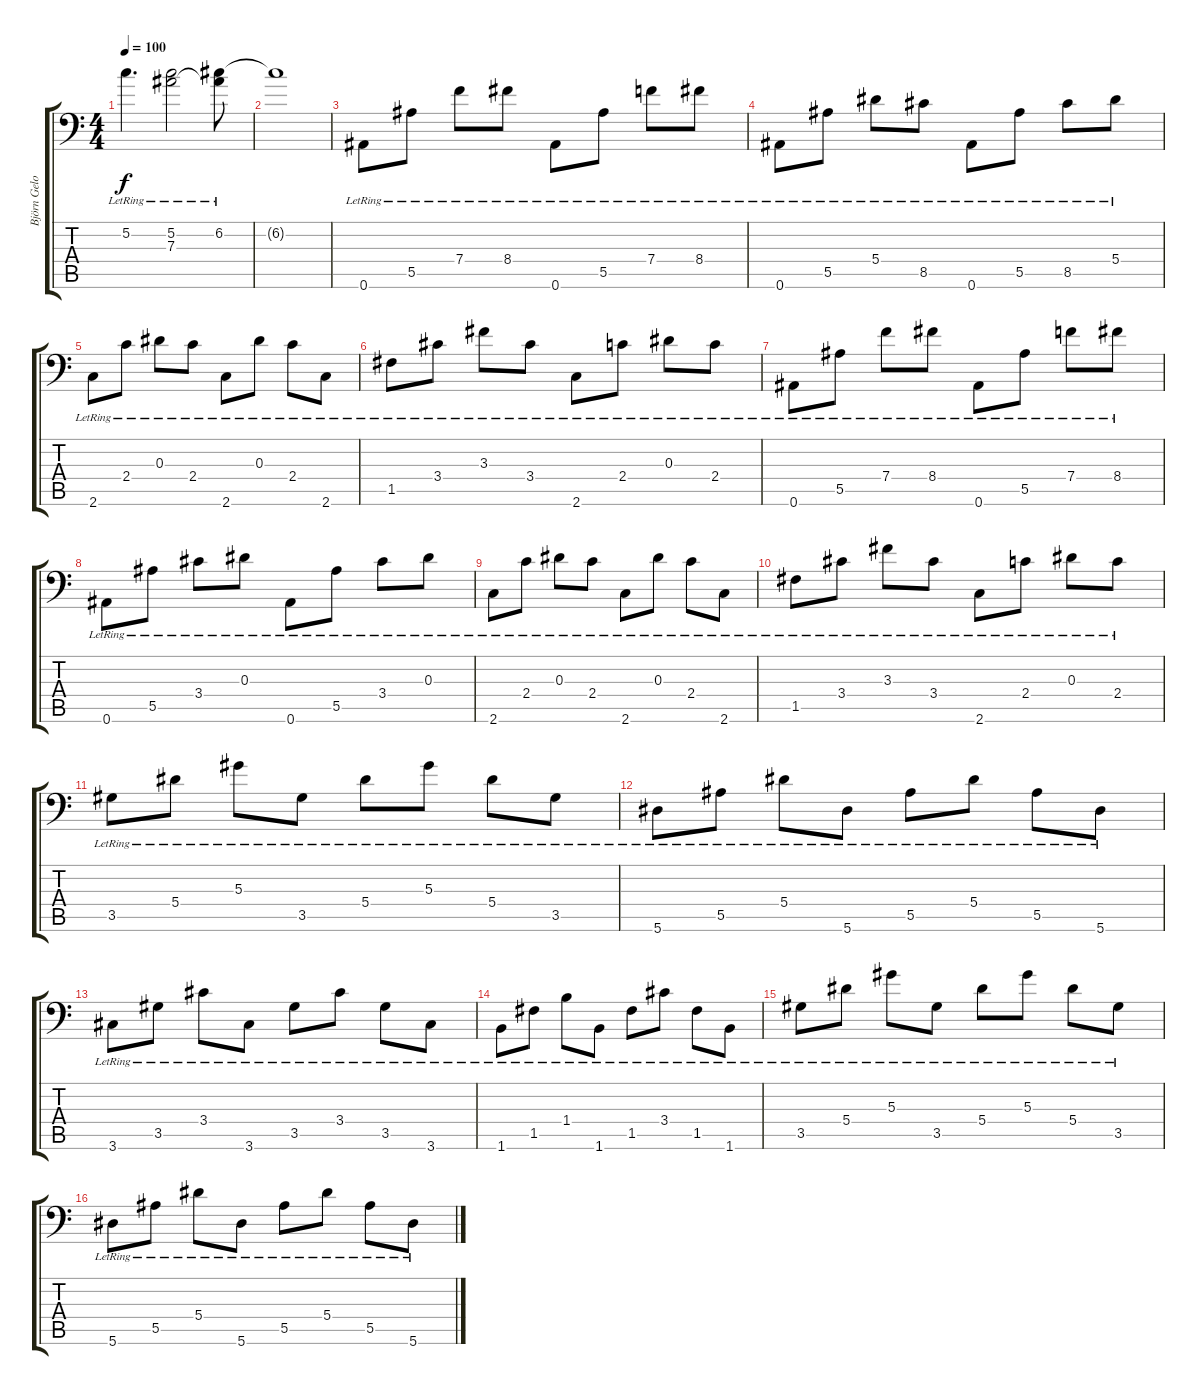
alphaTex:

\track ("Björn Gelotte" "Björn Gelo") {instrument distortionguitar}
\staff {score tabs}
\tuning (C4 G3 Eb3 Bb2 F2 Bb1) {hide}
\ts (4 4)
\tempo 100
\clef f4
\ks c
5.2{lr}.4{d dy f} (5.2{lr} 7.3{lr}).2 (6.2{lr} 7.3{t}).8 |
6.2{t}.1 |
0.6{lr}.8 5.5{lr}.8 7.4{lr}.8 8.4{lr}.8 0.6{lr}.8 5.5{lr}.8 7.4{lr}.8 8.4{lr}.8 |
0.6{lr}.8 5.5{lr}.8 5.4{lr}.8 8.5{lr}.8 0.6{lr}.8 5.5{lr}.8 8.5{lr}.8 5.4{lr}.8 |
2.6{lr}.8 2.4{lr}.8 0.3{lr}.8 2.4{lr}.8 2.6{lr}.8 0.3{lr}.8 2.4{lr}.8 2.6{lr}.8 |
1.5{lr}.8 3.4{lr}.8 3.3{lr}.8 3.4{lr}.8 2.6{lr}.8 2.4{lr}.8 0.3{lr}.8 2.4{lr}.8 |
0.6{lr}.8 5.5{lr}.8 7.4{lr}.8 8.4{lr}.8 0.6{lr}.8 5.5{lr}.8 7.4{lr}.8 8.4{lr}.8 |
0.6{lr}.8 5.5{lr}.8 3.4{lr}.8 0.3{lr}.8 0.6{lr}.8 5.5{lr}.8 3.4{lr}.8 0.3{lr}.8 |
2.6{lr}.8 2.4{lr}.8 0.3{lr}.8 2.4{lr}.8 2.6{lr}.8 0.3{lr}.8 2.4{lr}.8 2.6{lr}.8 |
1.5{lr}.8 3.4{lr}.8 3.3{lr}.8 3.4{lr}.8 2.6{lr}.8 2.4{lr}.8 0.3{lr}.8 2.4{lr}.8 |
3.5{lr}.8 5.4{lr}.8 5.3{lr}.8 3.5{lr}.8 5.4{lr}.8 5.3{lr}.8 5.4{lr}.8 3.5{lr}.8 |
5.6{lr}.8 5.5{lr}.8 5.4{lr}.8 5.6{lr}.8 5.5{lr}.8 5.4{lr}.8 5.5{lr}.8 5.6{lr}.8 |
3.6{lr}.8 3.5{lr}.8 3.4{lr}.8 3.6{lr}.8 3.5{lr}.8 3.4{lr}.8 3.5{lr}.8 3.6{lr}.8 |
1.6{lr}.8 1.5{lr}.8 1.4{lr}.8 1.6{lr}.8 1.5{lr}.8 3.4{lr}.8 1.5{lr}.8 1.6{lr}.8 |
3.5{lr}.8 5.4{lr}.8 5.3{lr}.8 3.5{lr}.8 5.4{lr}.8 5.3{lr}.8 5.4{lr}.8 3.5{lr}.8 |
5.6{lr}.8 5.5{lr}.8 5.4{lr}.8 5.6{lr}.8 5.5{lr}.8 5.4{lr}.8 5.5{lr}.8 5.6{lr}.8
